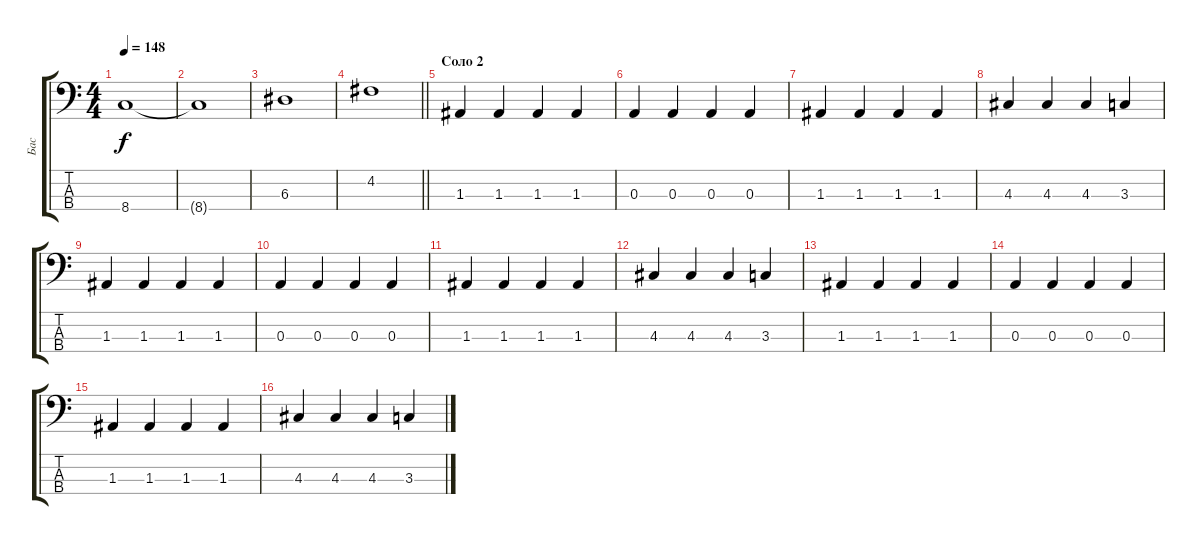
\track ("Бас" "Бас") {instrument electricbassfinger}
\staff {score tabs}
\tuning (G2 D2 A1 E1) {hide}
\ts (4 4)
\tempo 148
\clef f4
\ks c
8.4.1{dy f} |
8.4{t}.1 |
6.3.1 |
\barLineRight lightlight
4.2.1 |
\section ("" "Соло 2")
1.3.4 1.3.4 1.3.4 1.3.4 |
0.3.4 0.3.4 0.3.4 0.3.4 |
1.3.4 1.3.4 1.3.4 1.3.4 |
4.3.4 4.3.4 4.3.4 3.3.4 |
1.3.4 1.3.4 1.3.4 1.3.4 |
0.3.4 0.3.4 0.3.4 0.3.4 |
1.3.4 1.3.4 1.3.4 1.3.4 |
4.3.4 4.3.4 4.3.4 3.3.4 |
1.3.4 1.3.4 1.3.4 1.3.4 |
0.3.4 0.3.4 0.3.4 0.3.4 |
1.3.4 1.3.4 1.3.4 1.3.4 |
4.3.4 4.3.4 4.3.4 3.3.4
